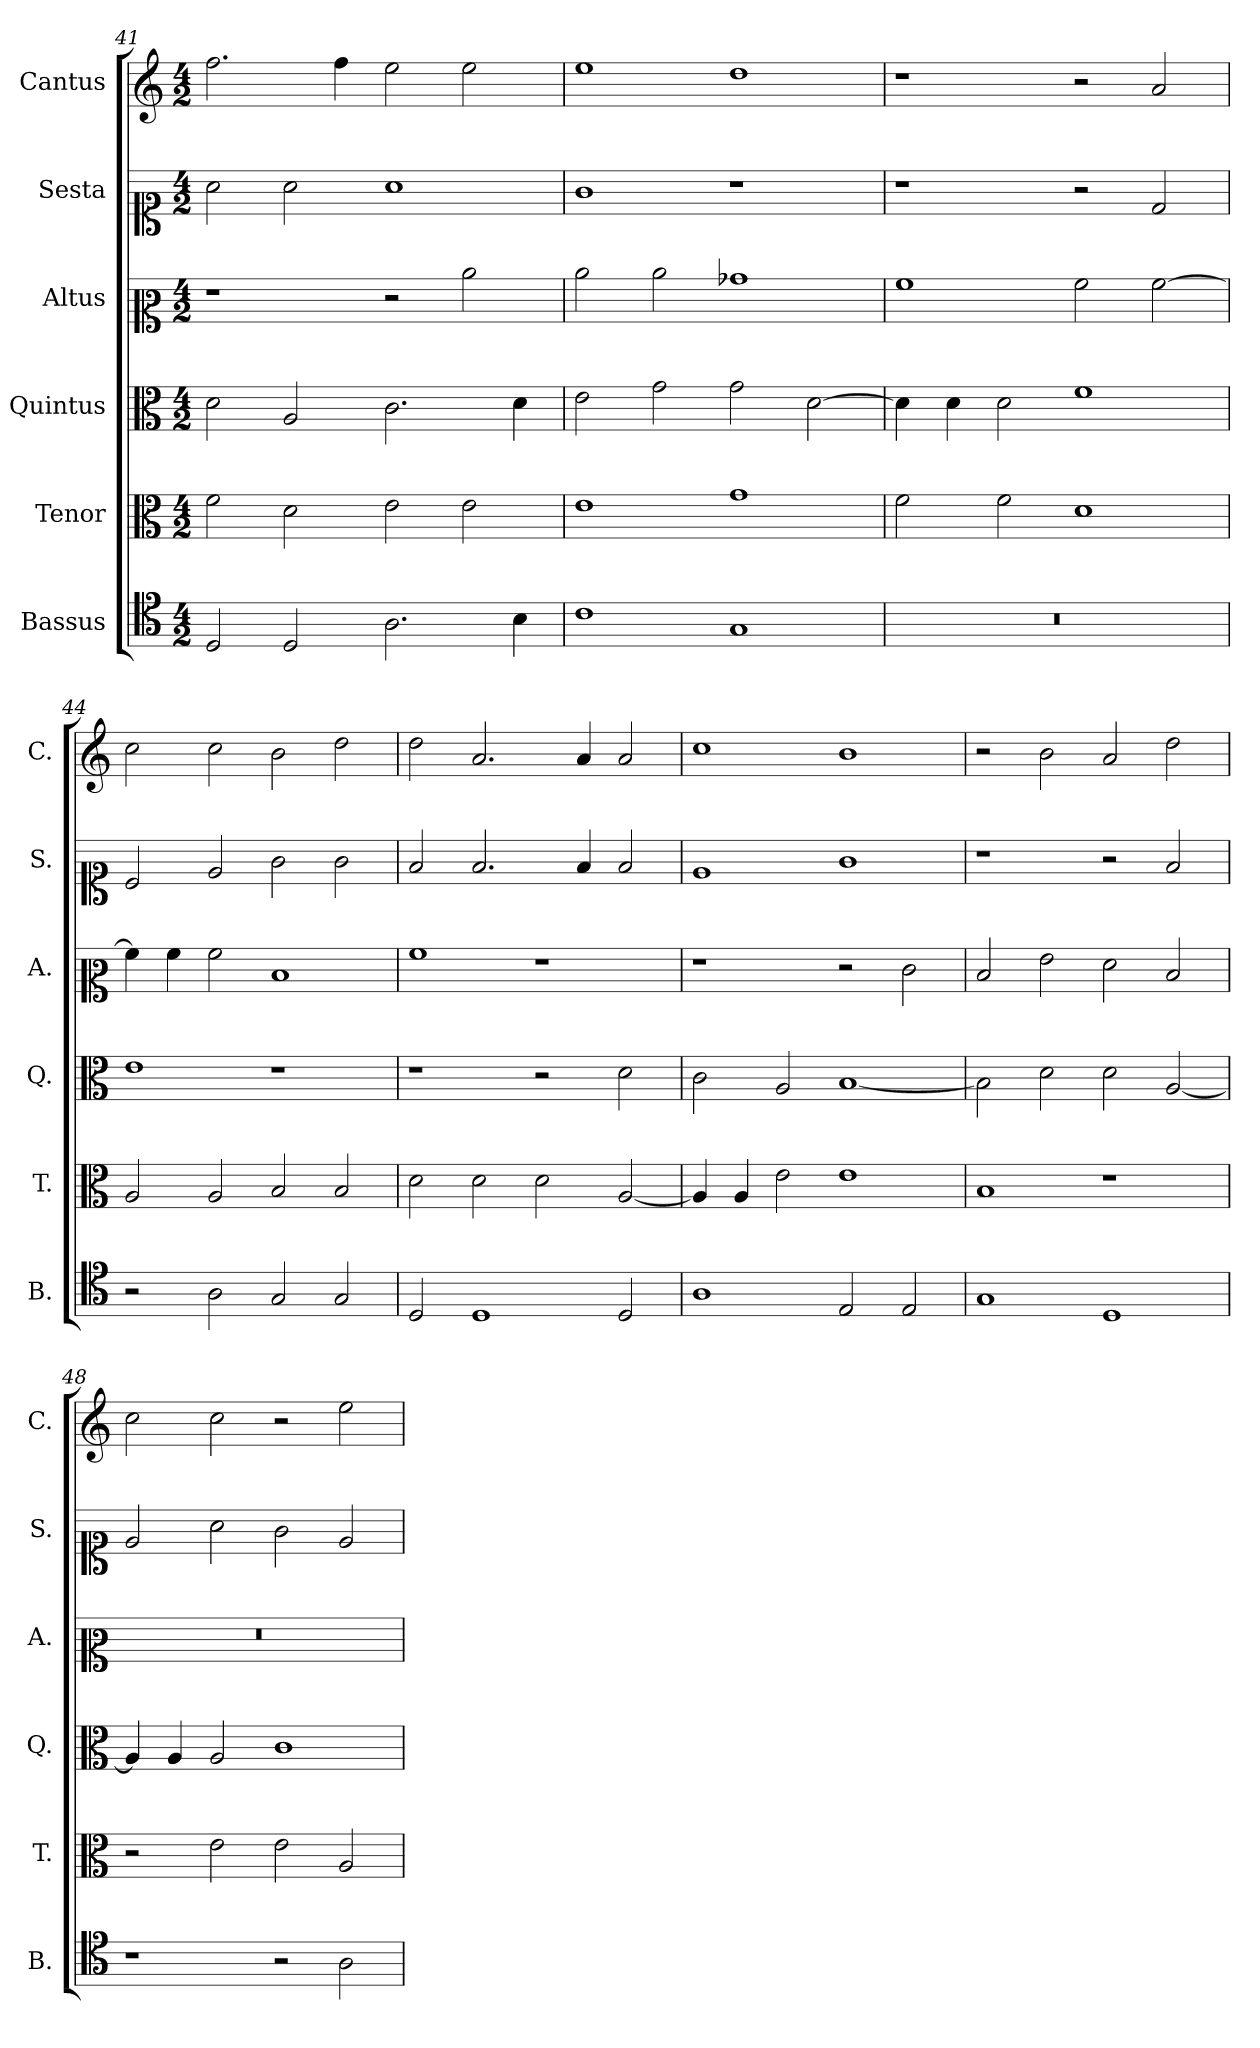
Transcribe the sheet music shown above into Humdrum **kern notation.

**kern	**kern	**kern	**kern	**kern	**kern
*part6	*part5	*part4	*part3	*part2	*part1
*staff6	*staff5	*staff4	*staff3	*staff2	*staff1
*I"Bassus	*I"Tenor	*I"Quintus	*I"Altus	*I"Sesta	*I"Cantus
*I'B.	*I'T.	*I'Q.	*I'A.	*I'S.	*I'C.
*clefC4	*clefC3	*clefC3	*clefC2	*clefC1	*clefG2
*k[]	*k[]	*k[]	*k[]	*k[]	*k[]
*M4/2	*M4/2	*M4/2	*M4/2	*M4/2	*M4/2
=41	=41	=41	=41	=41	=41
2D/	2f\	2d\	1r	2a\	2.ff\
2D/	2d\	2A/	.	2a\	.
.	.	.	.	.	4ff\
2.A\	2e\	2.c\	2r	1a	2ee\
.	2e\	.	2cc\	.	2ee\
4B\	.	4d\	.	.	.
=42	=42	=42	=42	=42	=42
1c	1e	2e\	2cc\	1g	1ee
.	.	2g\	2cc\	.	.
1G	1g	2g\	1b-X	1r	1dd
.	.	[2d\	.	.	.
=43	=43	=43	=43	=43	=43
0r	2f\	4d\]	1a	1r	1r
.	.	4d\	.	.	.
.	2f\	2d\	.	.	.
.	1d	1f	2a\	2r	2r
.	.	.	[2a\	2d/	2a/
=44	=44	=44	=44	=44	=44
2r	2A/	1e	4a\]	2c/	2cc\
.	.	.	4a\	.	.
2A\	2A/	.	2a\	2e/	2cc\
2G/	2B/	1r	1d	2g\	2b\
2G/	2B/	.	.	2g\	2dd\
!!LO:LB:g=z
=45	=45	=45	=45	=45	=45
2D/	2d\	1r	1a	2f/	2dd\
1D	2d\	.	.	2.f/	2.a/
.	2d\	2r	1r	.	.
.	.	.	.	4f/	4a/
2D/	[2A/	2d\	.	2f/	2a/
=46	=46	=46	=46	=46	=46
1A	4A/]	2c\	1r	1e	1cc
.	4A/	.	.	.	.
.	2e\	2A/	.	.	.
2E/	1e	[1B	2r	1g	1b
2E/	.	.	2e\	.	.
=47	=47	=47	=47	=47	=47
1G	1B	2B\]	2d/	1r	2r
.	.	2d\	2g\	.	2b\
1D	1r	2d\	2f\	2r	2a/
.	.	[2A/	2d/	2f/	2dd\
=48	=48	=48	=48	=48	=48
1r	2r	4A/]	0r	2e/	2cc\
.	.	4A/	.	.	.
.	2e\	2A/	.	2a\	2cc\
2r	2e\	1c	.	2g\	2r
2A\	2A/	.	.	2e/	2ee\
=	=	=	=	=	=
*-	*-	*-	*-	*-	*-
